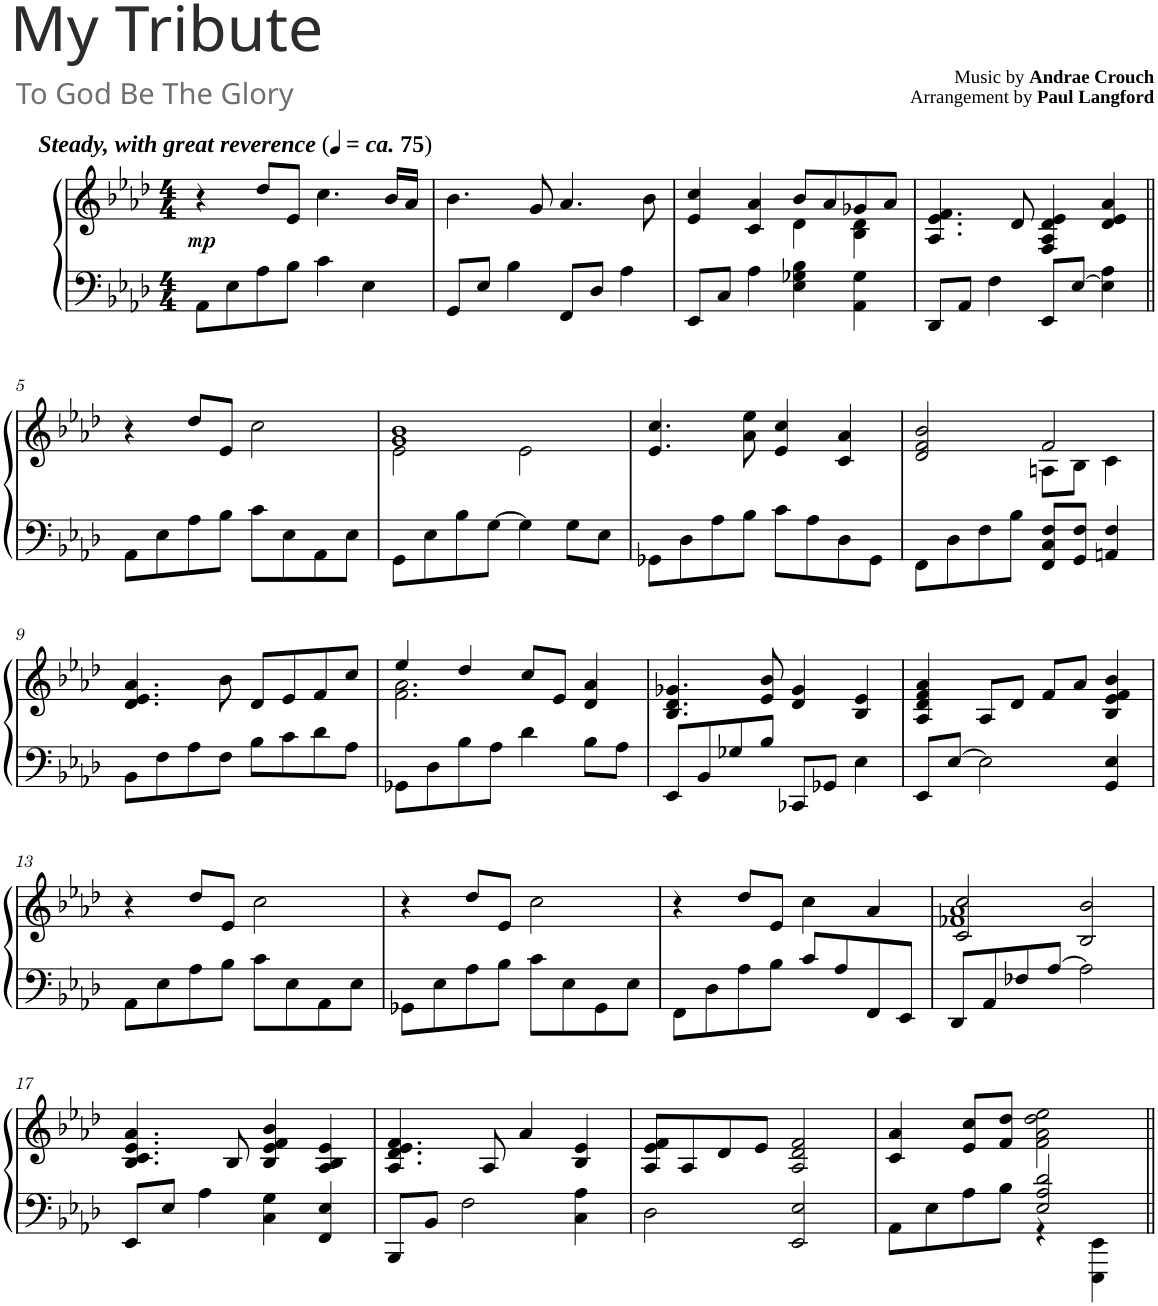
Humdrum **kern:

**kern	**kern	**dynam
*part1	*part1	*part1
*staff2	*staff1	*staff1/2
*I"Piano	*	*
*I'Pno.	*	*
*clefF4	*clefG2	*
*k[b-e-a-d-]	*k[b-e-a-d-]	*
*M4/4	*M4/4	*
=1	=1	=1
!	!LO:TX:a:Bi:t=Steady, with great reverence	!
!	!LO:TX:a:t=(	!
!	!LO:TX:a:Bi:t=ca.	!
!	!LO:TX:a:t=75	!
!	!LO:TX:a:t=)	!
!	!	!LO:DY:b
8AA-\L	4r	mp
8E-\	.	.
8A-\	8dd-/L	.
8B-\J	8e-/J	.
4c\	4.cc\	.
4E-\	.	.
.	16b-/LL	.
.	16a-/JJ	.
=2	=2	=2
8GG/L	4.b-\	.
8E-/J	.	.
4B-\	.	.
.	8g/	.
8FF/L	4.a-/	.
8D-/J	.	.
4A-\	.	.
.	8b-\	.
=3	=3	=3
*	*^	*
8EE-/L	4e-/ 4cc/	2ryy	.
8C/J	.	.	.
4A-\	4c/ 4a-/	.	.
4E-\ 4G-X\ 4B-\	8b-/L	4d-\	.
.	8a-/	.	.
4AA-\ 4G-\	8g-X/	4B-\ 4d-\	.
.	8a-/J	.	.
*	*v	*v	*
=4	=4	=4
8DD-/L	4.A-/ 4.e-/ 4.f/	.
8AA-/J	.	.
4F\	.	.
.	8d-/	.
8EE-/L	4F/ 4A-/ 4d-/ 4e-/	.
[8E-/J	.	.
4E-\] 4A-\	4d-/ 4e-/ 4a-/	.
!!LO:LB:g=z
=5||	=5||	=5||
8AA-\L	4r	.
8E-\	.	.
8A-\	8dd-/L	.
8B-\J	8e-/J	.
8c\L	2cc\	.
8E-\	.	.
8AA-\	.	.
8E-\J	.	.
=6	=6	=6
*	*^	*
8GG\L	1g 1b-	2e-\	.
8E-\	.	.	.
8B-\	.	.	.
[8G\J	.	.	.
4G\]	.	2e-\	.
8G\L	.	.	.
8E-\J	.	.	.
*	*v	*v	*
=7	=7	=7
8GG-X\L	4.e-/ 4.cc/	.
8D-\	.	.
8A-\	.	.
8B-\J	8a-\ 8ee-\	.
8c\L	4e-/ 4cc/	.
8A-\	.	.
8D-\	4c/ 4a-/	.
8GG-\J	.	.
=8	=8	=8
*	*^	*
8FF\L	2d-/ 2f/ 2b-/	2ryy	.
8D-\	.	.	.
8F\	.	.	.
8B-\J	.	.	.
8FF/ 8C/ 8F/L	2f/	8An\L	.
8GG/ 8F/J	.	8B-\J	.
4AAn/ 4F/	.	4c\	.
*	*v	*v	*
!!LO:LB:g=z
=9	=9	=9
8BB-\L	4.d-/ 4.e-/ 4.a-/	.
8F\	.	.
8A-\	.	.
8F\J	8b-\	.
8B-\L	8d-/L	.
8c\	8e-/	.
8d-\	8f/	.
8A-\J	8cc/J	.
=10	=10	=10
*	*^	*
8GG-X\L	4ee-/	2.f\ 2.a-\	.
8D-\	.	.	.
8B-\	4dd-/	.	.
8A-\J	.	.	.
4d-\	8cc/L	.	.
.	8e-/J	.	.
8B-\L	4d-/ 4a-/	4ryy	.
8A-\J	.	.	.
*	*v	*v	*
=11	=11	=11
8EE-/L	4.B-/ 4.d-/ 4.g-X/	.
8BB-/	.	.
8G-X/	.	.
8B-/J	8e-/ 8b-/	.
8CC-X/L	4d-/ 4g-/	.
8GG-X/J	.	.
4E-\	4B-/ 4e-/	.
=12	=12	=12
8EE-/L	4A-/ 4d-/ 4f/ 4a-/	.
[8E-/J	.	.
2E-\]	8A-/L	.
.	8d-/J	.
.	8f/L	.
.	8a-/J	.
4GG/ 4E-/	4B-/ 4e-/ 4f/ 4b-/	.
!!LO:LB:g=z
=13	=13	=13
8AA-\L	4r	.
8E-\	.	.
8A-\	8dd-/L	.
8B-\J	8e-/J	.
8c\L	2cc\	.
8E-\	.	.
8AA-\	.	.
8E-\J	.	.
=14	=14	=14
8GG-X\L	4r	.
8E-\	.	.
8A-\	8dd-/L	.
8B-\J	8e-/J	.
8c\L	2cc\	.
8E-\	.	.
8GG-\	.	.
8E-\J	.	.
=15	=15	=15
8FF\L	4r	.
8D-\	.	.
8A-\	8dd-/L	.
8B-\J	8e-/J	.
8c/L	4cc\	.
8A-/	.	.
8FF/	4a-/	.
8EE-/J	.	.
=16	=16	=16
*	*^	*
8DD-/L	2c/ 2cc/	1f-X 1a-	.
8AA-/	.	.	.
8F-X/	.	.	.
[8A-/J	.	.	.
2A-\]	2B-/ 2b-/	.	.
*	*v	*v	*
!!LO:LB:g=z
=17	=17	=17
8EE-/L	4.B-/ 4.c/ 4.e-/ 4.a-/	.
8E-/J	.	.
4A-\	.	.
.	8B-/	.
4C\ 4G\	4B-/ 4e-/ 4f/ 4b-/	.
4FF/ 4E-/	4A-/ 4B-/ 4e-/	.
=18	=18	=18
8BBB-/L	4.A-/ 4.d-/ 4.e-/ 4.f/	.
8BB-/J	.	.
2F\	.	.
.	8A-/	.
.	4a-/	.
4C\ 4A-\	4B-/ 4e-/	.
=19	=19	=19
2D-\	8A-/ 8e-/ 8f/L	.
.	8A-/	.
.	8d-/	.
.	8e-/J	.
2EE-/ 2E-/	2A-/ 2d-/ 2f/	.
=20	=20	=20
*^	*	*
8AA-\L	2ryy	4c/ 4a-/	.
8E-\	.	.	.
8A-\	.	8e-/ 8cc/L	.
8B-\J	.	8f/ 8dd-/J	.
2E-/ 2A-/ 2d-/	4r	2f\ 2a-\ 2dd-\ 2ee-\	.
.	4EEE-\ 4EE-\	.	.
*v	*v	*	*
=||	=||	=||
*-	*-	*-
